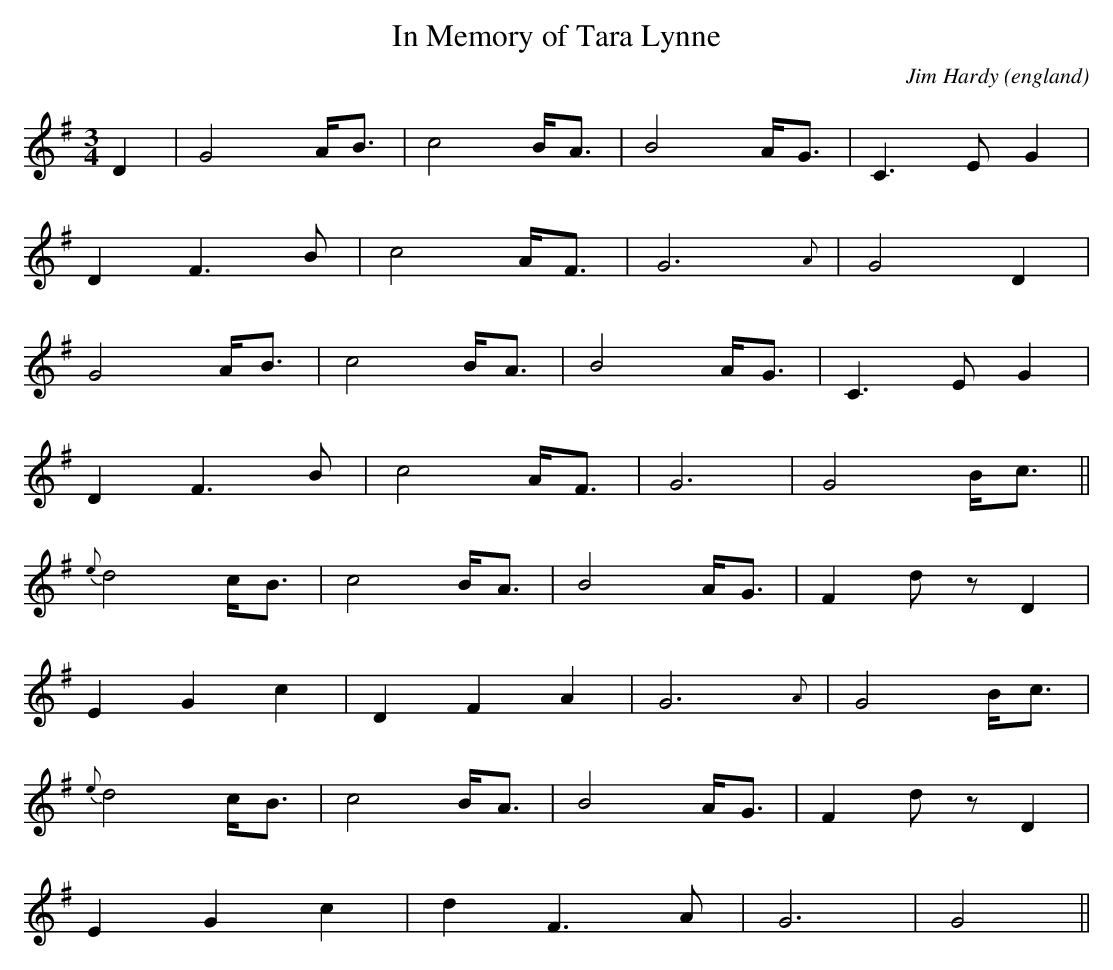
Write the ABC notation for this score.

X:1
T:In Memory of Tara Lynne
O:england
M:3/4
L:1/8
C:Jim Hardy
K:G
D2|G4A<B|c4B<A|B4A<G|C3EG2|
D2F3B|c4A<F|G6{A}|G4D2|
G4A<B|c4B<A|B4A<G|C3EG2|
D2F3B|c4A<F|G6|G4B<c||
{e}d4c<B|c4B<A|B4A<G|F2dzD2|
E2G2c2|D2F2A2|G6{A}|G4B<c|
{e}d4c<B|c4B<A|B4A<G|F2dzD2|
E2G2c2|d2F3A|G6|G4||
